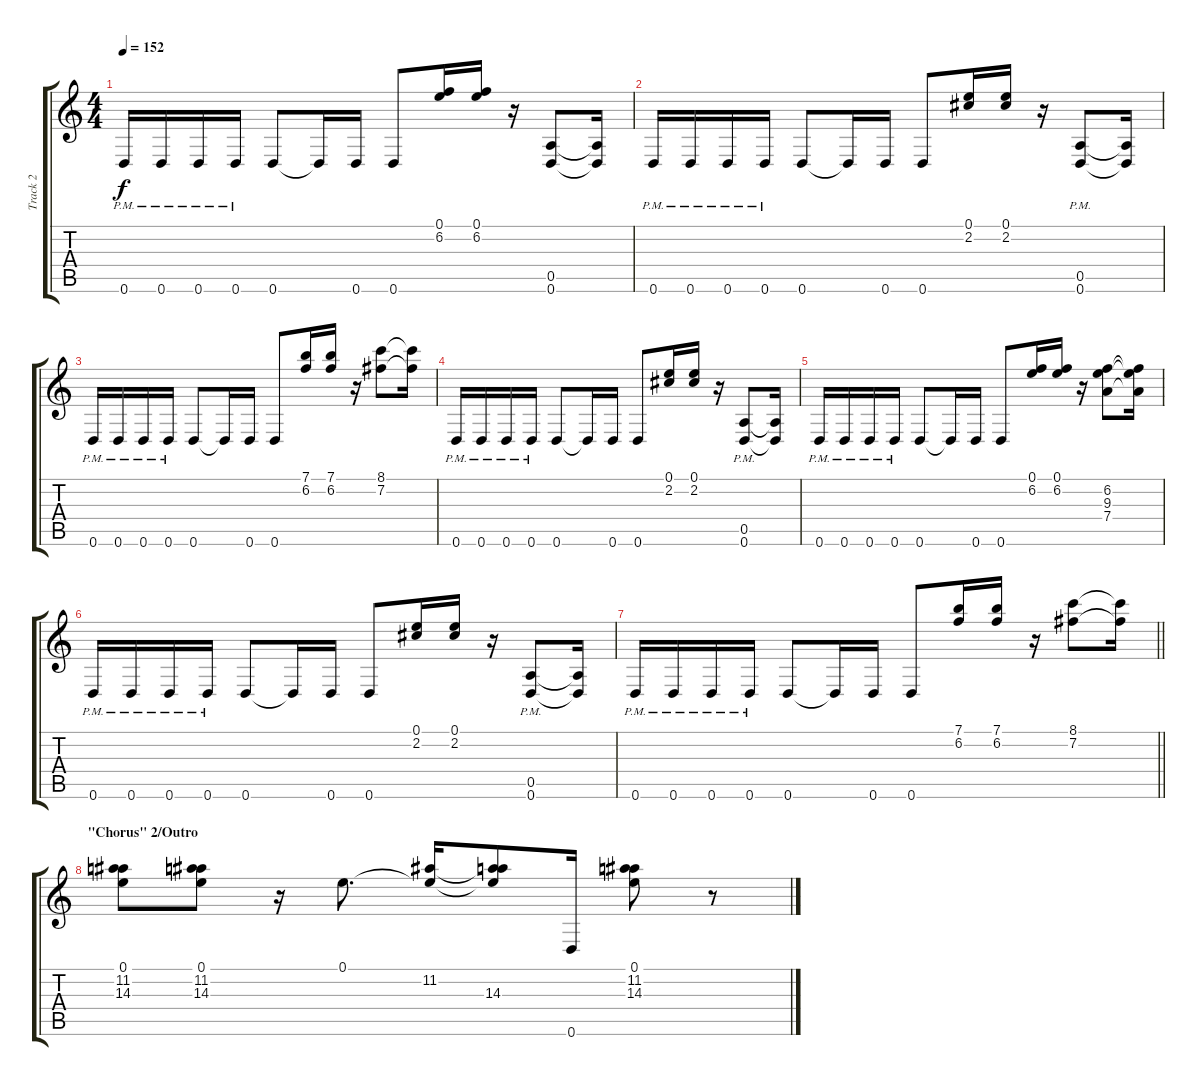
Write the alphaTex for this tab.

\track ("Track 2" "Track 2") {instrument overdrivenguitar}
\staff {score tabs}
\tuning (E4 B3 G3 D3 A2 D2) {hide}
\ts (4 4)
\tempo 152
\clef g2
\ks c
0.6{pm}.16{dy f} 0.6{pm}.16 0.6{pm}.16 0.6{pm}.16 0.6.8 0.6{t}.16 0.6.16 0.6.8 (0.1 6.2).16 (0.1 6.2).16 r.16 (0.5 0.6).8 (0.5{t} 0.6{t}).16 |
0.6{pm}.16 0.6{pm}.16 0.6{pm}.16 0.6{pm}.16 0.6.8 0.6{t}.16 0.6.16 0.6.8 (0.1 2.2).16 (0.1 2.2).16 r.16 (0.5{pm} 0.6{pm}).8 (0.5{t} 0.6{t}).16 |
0.6{pm}.16 0.6{pm}.16 0.6{pm}.16 0.6{pm}.16 0.6.8 0.6{t}.16 0.6.16 0.6.8 (7.1 6.2).16 (7.1 6.2).16 r.16 (8.1 7.2).8 (8.1{t} 7.2{t}).16 |
0.6{pm}.16 0.6{pm}.16 0.6{pm}.16 0.6{pm}.16 0.6.8 0.6{t}.16 0.6.16 0.6.8 (0.1 2.2).16 (0.1 2.2).16 r.16 (0.5{pm} 0.6{pm}).8 (0.5{t} 0.6{t}).16 |
0.6{pm}.16 0.6{pm}.16 0.6{pm}.16 0.6{pm}.16 0.6.8 0.6{t}.16 0.6.16 0.6.8 (0.1 6.2).16 (0.1 6.2).16 r.16 (6.2 9.3 7.4).8 (6.2{t} 9.3{t} 7.4{t}).16 |
0.6{pm}.16 0.6{pm}.16 0.6{pm}.16 0.6{pm}.16 0.6.8 0.6{t}.16 0.6.16 0.6.8 (0.1 2.2).16 (0.1 2.2).16 r.16 (0.5{pm} 0.6{pm}).8 (0.5{t} 0.6{t}).16 |
\barLineRight lightlight
0.6{pm}.16 0.6{pm}.16 0.6{pm}.16 0.6{pm}.16 0.6.8 0.6{t}.16 0.6.16 0.6.8 (7.1 6.2).16 (7.1 6.2).16 r.16 (8.1 7.2).8 (8.1{t} 7.2{t}).16 |
\section ("" "\"Chorus\" 2/Outro")
(0.1 11.2 14.3).8 (0.1 11.2 14.3).8 r.16 0.1.8{d} (0.1{t} 11.2).16 (0.1{t} 11.2{t} 14.3).8 0.6.16 (0.1 11.2 14.3).8 r.8
